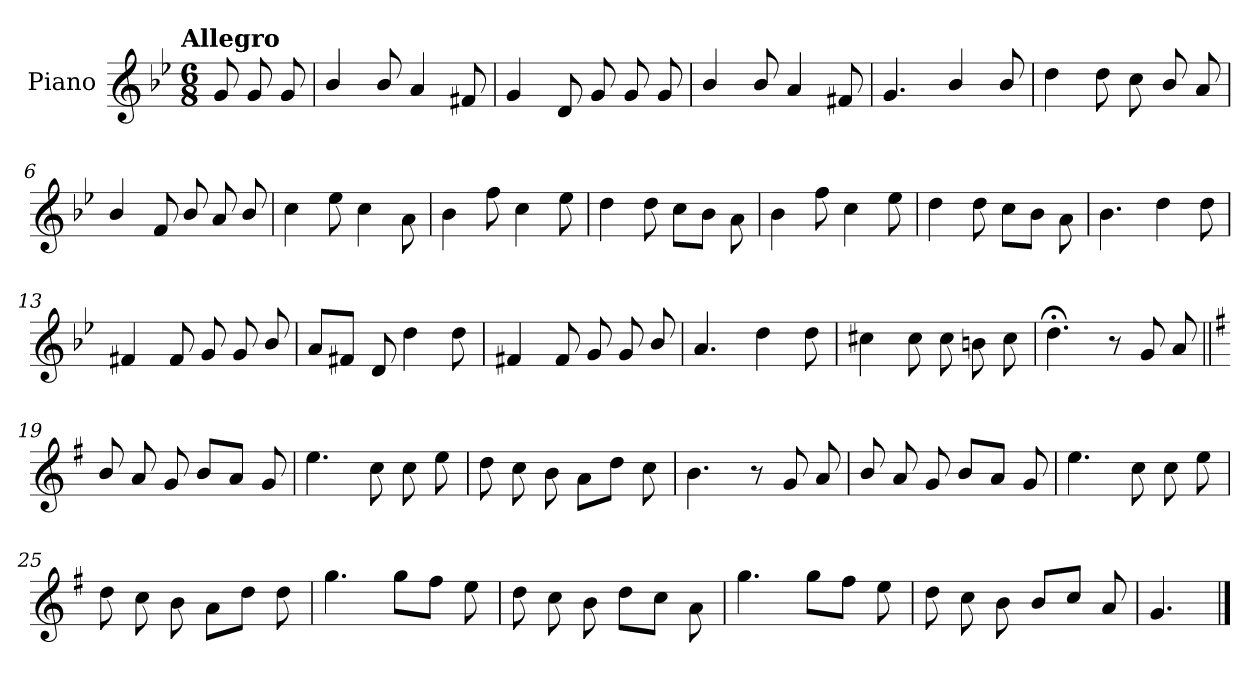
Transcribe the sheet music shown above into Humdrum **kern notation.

**kern
*part1
*staff1
*I"Piano
*I'Pno.
*clefG2
*k[b-e-]
!!LO:TX:omd:t=Allegro
*M6/8
*MM144
=
8g/
8g/
8g/
=1
4b-/
8b-/
4a/
8f#X/
=2
4g/
8d/
8g/
8g/
8g/
=3
4b-/
8b-/
4a/
8f#X/
=4
4.g/
4b-/
8b-/
!!LO:LB:g=z
=5
4dd\
8dd\
8cc\
8b-/
8a/
=6
4b-/
8f/
8b-/
8a/
8b-/
=7
4cc\
8ee-\
4cc\
8a\
=8
4b-\
8ff\
4cc\
8ee-\
=9
4dd\
8dd\
8cc\L
8b-\J
8a\
!!LO:LB:g=z
=10
4b-\
8ff\
4cc\
8ee-\
=11
4dd\
8dd\
8cc\L
8b-\J
8a\
=12
4.b-\
4dd\
8dd\
=13
4f#X/
8f#/
8g/
8g/
8b-/
=14
8a/L
8f#X/J
8d/
4dd\
8dd\
=15
4f#X/
8f#/
8g/
8g/
8b-/
!!LO:LB:g=z
=16
4.a/
4dd\
8dd\
=17
4cc#X\
8cc#\
8cc#\
8bn\
8cc#\
=18
4.dd;<\
8r
8g/
8a/
=19||
*k[f#]
8b/
8a/
8g/
8b/L
8a/J
8g/
=20
4.ee\
8cc\
8cc\
8ee\
!!LO:LB:g=z
=21
8dd\
8cc\
8b\
8a\L
8dd\J
8cc\
=22
4.b\
8r
8g/
8a/
=23
8b/
8a/
8g/
8b/L
8a/J
8g/
=24
4.ee\
8cc\
8cc\
8ee\
=25
8dd\
8cc\
8b\
8a\L
8dd\J
8dd\
!!LO:LB:g=z
=26
4.gg\
8gg\L
8ff#\J
8ee\
=27
8dd\
8cc\
8b\
8dd\L
8cc\J
8a\
=28
4.gg\
8gg\L
8ff#\J
8ee\
=29
8dd\
8cc\
8b\
8b/L
8cc/J
8a/
=30
4.g/
==
*-
